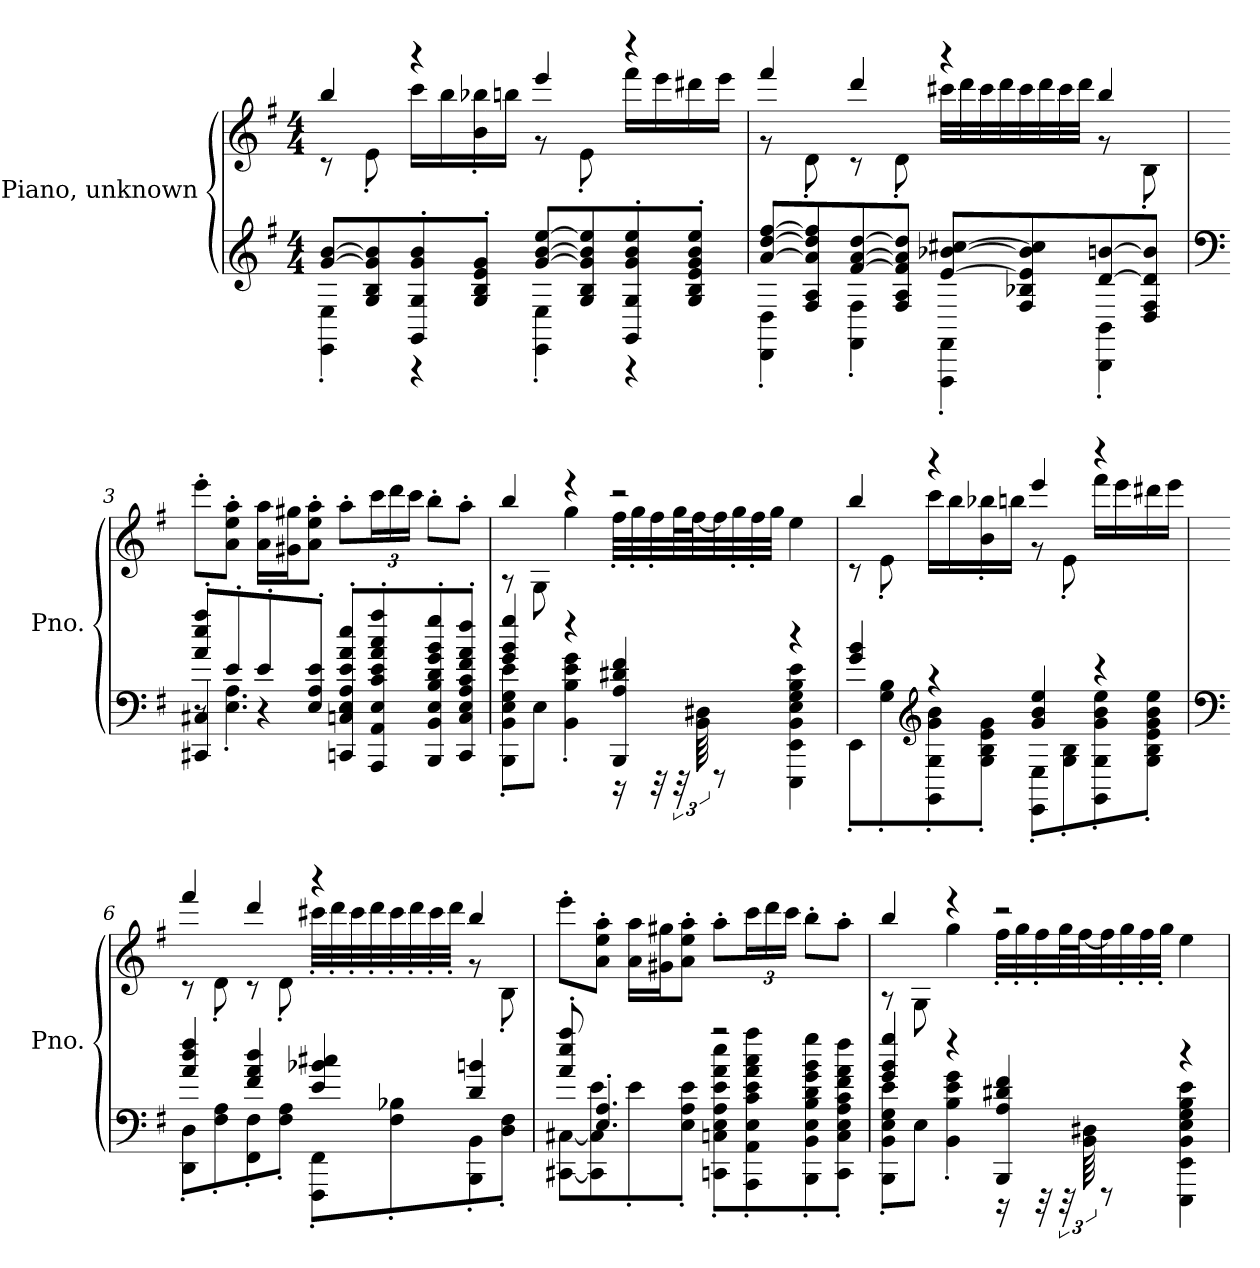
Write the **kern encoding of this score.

**kern	**kern
*part1	*part1
*staff2	*staff1
*I"Piano, unknown	*
*I'Pno.	*
*clefG2	*clefG2
*k[f#]	*k[f#]
*M4/4	*M4/4
*MM120	*MM120
=1	=1
*^	*^
[8g/ [8b/L	4EE\' 4E\'	4bb/	8r
8G/ 8B/ 8g/] 8b/]	.	.	8e'\
8GG/' 8G/' 8g/' 8b/'	4r	4r	16ccc\LL
.	.	.	16bb\
8G/' 8B/' 8e/' 8g/'J	.	.	16b\' 16bb-X\'
.	.	.	16bbn\JJ
[8g/ [8b/ [8ee/L	4EE\' 4E\'	4eee/	8r
8G/ 8B/ 8g/] 8b/] 8ee/]	.	.	8e'\
8GG/' 8G/' 8g/' 8b/' 8ee/'	4r	4r	16fff#\LL
.	.	.	16eee\
8G/' 8B/' 8e/' 8g/' 8b/' 8ee/'J	.	.	16ddd#X\
.	.	.	16eee\JJ
=2	=2	=2	=2
[8a/ [8dd/ [8ff#/L	4DD\' 4D\'	4fff#/	8r
8F#/ 8A/ 8a/] 8dd/] 8ff#/]	.	.	8d'\
[8f#/ [8a/ [8dd/	4FF#\' 4F#\'	4ddd/	8r
8F#/ 8A/ 8f#/] 8a/] 8dd/]J	.	.	8d'\
[8e/ [8b-X/ [8cc#X/L	4FFF#\' 4FF#\'	4r	32ccc#X\LLL
.	.	.	32ddd\
.	.	.	32ccc#\
.	.	.	32ddd\
8F#/ 8B-X/ 8e/] 8b-/] 8cc#/]	.	.	32ccc#\
.	.	.	32ddd\
.	.	.	32ccc#\
.	.	.	32ddd\JJJ
[8d/ [8bn/	4BBB\' 4BB\'	4bb/	8r
8D/ 8F#/ 8d/] 8b/]J	.	.	8B'\
*v	*v	*	*
*	*v	*v
!!LO:LB:g=z
=3	=3
*clefF4	*
*^	*
*	*^	*
8a/' 8ee/' 8aa/'L	8r	4CC#X/ 4C#X/	8eee'\L
8e'/	4.E\' 4.A\'	.	8a\' 8ee\' 8aa\'J
8e'/	.	4r	16a\ 16aa\LL
.	.	.	16g#X\ 16gg#X\J
8E/' 8A/' 8e/'J	.	.	8a\' 8ee\' 8aa\'J
8CCn/' 8Cn/' 8E/' 8A/' 8e/' 8a/' 8ee/'L	2r	2r	8aa'\L
*	*	*	*Xbrackettup
8AAA/' 8AA/' 8E/' 8c/' 8e/' 8a/' 8cc/' 8aa/'	.	.	24ccc\L
.	.	.	24ddd\
.	.	.	24ccc\JJ
8BBB/' 8BB/' 8E/' 8B/' 8d/' 8g/' 8b/' 8gg/'	.	.	8bb'\L
8CC/' 8C/' 8E/' 8A/' 8c/' 8f#/' 8a/' 8ff#/'J	.	.	8aa'\J
*	*v	*v	*
=4	=4	=4
*	*	*^
4g/ 4b/ 4gg/	8BBB\' 8BB\' 8E\' 8G\' 8e\'L	4bb/	8r
.	8E\J	.	8G\
4r	4BB\' 4B\' 4e\' 4g\'	4r	4gg\
4BBB/ 4A/ 4d#X/ 4f#/	16r	2r	32ff#'\LLL
.	.	.	32gg'\
.	32r	.	32ff#'\
.	48r	.	64gg\L
.	.	.	[64ff#\J
.	96BB\ 96D#X\	.	.
.	8r	.	32ff#\]
.	.	.	32gg'\
.	.	.	32ff#'\
.	.	.	32gg\JJJ
4r	4EEE\ 4EE\ 4BB\ 4E\ 4G\ 4B\ 4e\	.	4ee\
!!LO:LB:g=z	!!
=5	=5	=5	=5
4g/ 4b/	8EE'\L	4bb/	8r
.	8G\' 8B\'	.	8e'\
*clefG2	*	*	*
4r	8GG\' 8G\' 8g\' 8b\'	4r	16ccc\LL
.	.	.	16bb\
.	8G\' 8B\' 8e\' 8g\'J	.	16b\' 16bb-X\'
.	.	.	16bbn\JJ
4g/ 4b/ 4ee/	8EE\' 8E\'L	4eee/	8r
.	8G\' 8B\'	.	8e'\
4r	8GG\' 8G\' 8g\' 8b\' 8ee\'	4r	16fff#\LL
.	.	.	16eee\
.	8G\' 8B\' 8e\' 8g\' 8b\' 8ee\'J	.	16ddd#X\
.	.	.	16eee\JJ
=6	=6	=6	=6
*clefF4	*	*	*
4a/ 4dd/ 4ff#/	8DD\' 8D\'L	4fff#/	8r
.	8F#\' 8A\'	.	8d'\
4f#/ 4a/ 4dd/	8FF#\' 8F#\'	4ddd/	8r
.	8F#\' 8A\'J	.	8d'\
4e/ 4b-X/ 4cc#X/	8FFF#\' 8FF#\'L	4r	32ccc#X'\LLL
.	.	.	32ddd'\
.	.	.	32ccc#'\
.	.	.	32ddd'\
.	8F#\' 8B-X\'	.	32ccc#'\
.	.	.	32ddd'\
.	.	.	32ccc#'\
.	.	.	32ddd'\JJJ
4d/ 4bn/	8BBB\' 8BB\'	4bb/	8r
.	8D\' 8F#\'J	.	8B'\
*	*	*v	*v
!!LO:LB:g=z
=7	=7	=7
8a/' 8ee/' 8aa/'	[8CC#X\ [8C#X\L	8eee'\L
4.E/' 4.A/'	8CC#\] 8C#\] 8e\	8a\' 8ee\' 8aa\'J
.	8e'\	16a\ 16aa\LL
.	.	16g#X\ 16gg#X\J
.	8E\' 8A\' 8e\'J	8a\' 8ee\' 8aa\'J
2r	8CCn\' 8Cn\' 8E\' 8A\' 8e\' 8a\' 8ee\'L	8aa'\L
.	8AAA\' 8AA\' 8E\' 8c\' 8e\' 8a\' 8cc\' 8aa\'	24ccc\L
.	.	24ddd\
.	.	24ccc\JJ
.	8BBB\' 8BB\' 8E\' 8B\' 8d\' 8g\' 8b\' 8gg\'	8bb'\L
.	8CC\' 8C\' 8E\' 8A\' 8c\' 8f#\' 8a\' 8ff#\'J	8aa'\J
=8	=8	=8
*	*	*^
4g/ 4b/ 4gg/	8BBB\' 8BB\' 8E\' 8G\' 8e\'L	4bb/	8r
.	8E\J	.	8G\
4r	4BB\' 4B\' 4e\' 4g\'	4r	4gg\
4BBB/ 4A/ 4d#X/ 4f#/	16r	2r	32ff#'\LLL
.	.	.	32gg'\
.	32r	.	32ff#'\
.	48r	.	64gg\L
.	.	.	[64ff#\J
.	96BB\ 96D#X\	.	.
.	8r	.	32ff#\]
.	.	.	32gg'\
.	.	.	32ff#'\
.	.	.	32gg'\JJJ
4r	4EEE\ 4EE\ 4BB\ 4E\ 4G\ 4B\ 4e\	.	4ee\
*v	*v	*	*
*	*v	*v
=	=
*-	*-
